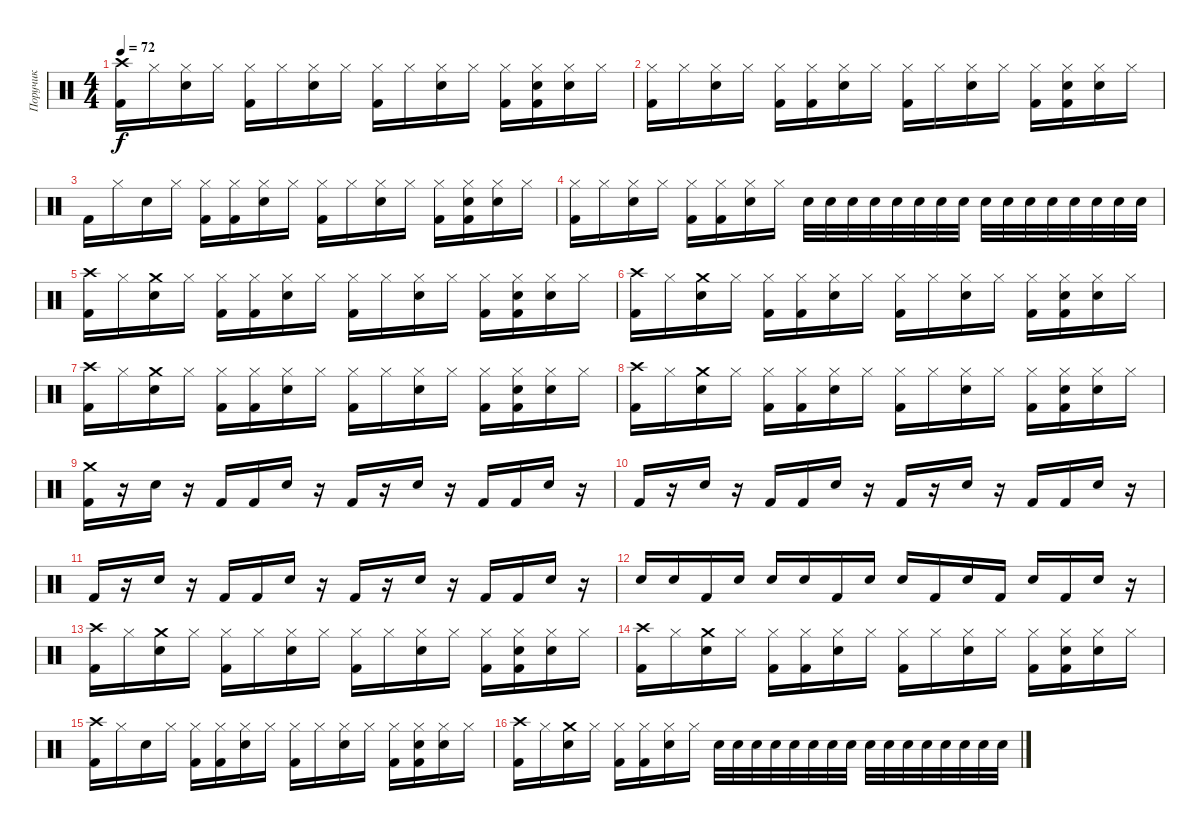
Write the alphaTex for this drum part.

\track ("Поручик" "Поручик") {instrument percussion}
\staff {score}
\articulation defaults
\ts (4 4)
\tempo 72
\clef neutral
\ks c
("Crash high (hit)" "Kick (hit) 2").16{dy f} "Hi-Hat (closed)".16 ("Electric Snare (hit)" "Hi-Hat (closed)").16 "Hi-Hat (closed)".16 ("Hi-Hat (closed)" "Kick (hit) 2").16 "Hi-Hat (closed)".16 ("Electric Snare (hit)" "Hi-Hat (closed)").16 "Hi-Hat (closed)".16 ("Hi-Hat (closed)" "Kick (hit) 2").16 "Hi-Hat (closed)".16 ("Electric Snare (hit)" "Hi-Hat (closed)").16 "Hi-Hat (closed)".16 ("Hi-Hat (closed)" "Kick (hit) 2").16 ("Snare (hit) 2" "Hi-Hat (closed)" "Kick (hit) 2").16 ("Electric Snare (hit)" "Hi-Hat (closed)").16 "Hi-Hat (closed)".16 |
("Hi-Hat (closed)" "Kick (hit) 2").16 "Hi-Hat (closed)".16 ("Electric Snare (hit)" "Hi-Hat (closed)").16 "Hi-Hat (closed)".16 ("Hi-Hat (closed)" "Kick (hit) 2").16 ("Hi-Hat (closed)" "Kick (hit) 2").16 ("Electric Snare (hit)" "Hi-Hat (closed)").16 "Hi-Hat (closed)".16 ("Hi-Hat (closed)" "Kick (hit) 2").16 "Hi-Hat (closed)".16 ("Electric Snare (hit)" "Hi-Hat (closed)").16 "Hi-Hat (closed)".16 ("Hi-Hat (closed)" "Kick (hit) 2").16 ("Snare (hit) 2" "Hi-Hat (closed)" "Kick (hit) 2").16 ("Electric Snare (hit)" "Hi-Hat (closed)").16 "Hi-Hat (closed)".16 |
"Kick (hit) 2".16 "Hi-Hat (closed)".16 "Electric Snare (hit)".16 "Hi-Hat (closed)".16 ("Hi-Hat (closed)" "Kick (hit) 2").16 ("Hi-Hat (closed)" "Kick (hit) 2").16 ("Electric Snare (hit)" "Hi-Hat (closed)").16 "Hi-Hat (closed)".16 ("Hi-Hat (closed)" "Kick (hit) 2").16 "Hi-Hat (closed)".16 ("Electric Snare (hit)" "Hi-Hat (closed)").16 "Hi-Hat (closed)".16 ("Hi-Hat (closed)" "Kick (hit) 2").16 ("Snare (hit) 2" "Hi-Hat (closed)" "Kick (hit) 2").16 ("Electric Snare (hit)" "Hi-Hat (closed)").16 "Hi-Hat (closed)".16 |
("Hi-Hat (closed)" "Kick (hit) 2").16 "Hi-Hat (closed)".16 ("Electric Snare (hit)" "Hi-Hat (closed)").16 "Hi-Hat (closed)".16 ("Hi-Hat (closed)" "Kick (hit) 2").16 ("Hi-Hat (closed)" "Kick (hit) 2").16 ("Electric Snare (hit)" "Hi-Hat (closed)").16 "Hi-Hat (closed)".16 "Snare (hit) 2".32 "Snare (hit) 2".32 "Snare (hit) 2".32 "Snare (hit) 2".32 "Snare (hit) 2".32 "Snare (hit) 2".32 "Snare (hit) 2".32 "Snare (hit) 2".32 "Electric Snare (hit)".32 "Electric Snare (hit)".32 "Electric Snare (hit)".32 "Electric Snare (hit)".32 "Electric Snare (hit)".32 "Electric Snare (hit)".32 "Electric Snare (hit)".32 "Electric Snare (hit)".32 |
("Crash high (hit)" "Kick (hit) 2").16 "Hi-Hat (closed)".16 ("Crash medium (hit)" "Electric Snare (hit)").16 "Hi-Hat (closed)".16 ("Hi-Hat (closed)" "Kick (hit) 2").16 ("Hi-Hat (closed)" "Kick (hit) 2").16 ("Electric Snare (hit)" "Hi-Hat (closed)").16 "Hi-Hat (closed)".16 ("Hi-Hat (closed)" "Kick (hit) 2").16 "Hi-Hat (closed)".16 ("Electric Snare (hit)" "Hi-Hat (closed)").16 "Hi-Hat (closed)".16 ("Hi-Hat (closed)" "Kick (hit) 2").16 ("Snare (hit) 2" "Hi-Hat (closed)" "Kick (hit) 2").16 ("Electric Snare (hit)" "Hi-Hat (closed)").16 "Hi-Hat (closed)".16 |
("Crash high (hit)" "Kick (hit) 2").16 "Hi-Hat (closed)".16 ("Crash medium (hit)" "Electric Snare (hit)").16 "Hi-Hat (closed)".16 ("Hi-Hat (closed)" "Kick (hit) 2").16 ("Hi-Hat (closed)" "Kick (hit) 2").16 ("Electric Snare (hit)" "Hi-Hat (closed)").16 "Hi-Hat (closed)".16 ("Hi-Hat (closed)" "Kick (hit) 2").16 "Hi-Hat (closed)".16 ("Electric Snare (hit)" "Hi-Hat (closed)").16 "Hi-Hat (closed)".16 ("Hi-Hat (closed)" "Kick (hit) 2").16 ("Snare (hit) 2" "Hi-Hat (closed)" "Kick (hit) 2").16 ("Electric Snare (hit)" "Hi-Hat (closed)").16 "Hi-Hat (closed)".16 |
("Crash high (hit)" "Kick (hit) 2").16 "Hi-Hat (closed)".16 ("Crash medium (hit)" "Electric Snare (hit)").16 "Hi-Hat (closed)".16 ("Hi-Hat (closed)" "Kick (hit) 2").16 ("Hi-Hat (closed)" "Kick (hit) 2").16 ("Electric Snare (hit)" "Hi-Hat (closed)").16 "Hi-Hat (closed)".16 ("Hi-Hat (closed)" "Kick (hit) 2").16 "Hi-Hat (closed)".16 ("Electric Snare (hit)" "Hi-Hat (closed)").16 "Hi-Hat (closed)".16 ("Hi-Hat (closed)" "Kick (hit) 2").16 ("Snare (hit) 2" "Hi-Hat (closed)" "Kick (hit) 2").16 ("Electric Snare (hit)" "Hi-Hat (closed)").16 "Hi-Hat (closed)".16 |
("Crash high (hit)" "Kick (hit) 2").16 "Hi-Hat (closed)".16 ("Crash medium (hit)" "Electric Snare (hit)").16 "Hi-Hat (closed)".16 ("Hi-Hat (closed)" "Kick (hit) 2").16 ("Hi-Hat (closed)" "Kick (hit) 2").16 ("Electric Snare (hit)" "Hi-Hat (closed)").16 "Hi-Hat (closed)".16 ("Hi-Hat (closed)" "Kick (hit) 2").16 "Hi-Hat (closed)".16 ("Electric Snare (hit)" "Hi-Hat (closed)").16 "Hi-Hat (closed)".16 ("Hi-Hat (closed)" "Kick (hit) 2").16 ("Snare (hit) 2" "Hi-Hat (closed)" "Kick (hit) 2").16 ("Electric Snare (hit)" "Hi-Hat (closed)").16 "Hi-Hat (closed)".16 |
("Crash medium (hit)" "Kick (hit) 2").16 r.16 "Electric Snare (hit)".16 r.16 "Kick (hit) 2".16 "Kick (hit) 2".16 "Electric Snare (hit)".16 r.16 "Kick (hit) 2".16 r.16 "Electric Snare (hit)".16 r.16 "Kick (hit) 2".16 "Kick (hit) 2".16 "Electric Snare (hit)".16 r.16 |
"Kick (hit) 2".16 r.16 "Electric Snare (hit)".16 r.16 "Kick (hit) 2".16 "Kick (hit) 2".16 "Electric Snare (hit)".16 r.16 "Kick (hit) 2".16 r.16 "Electric Snare (hit)".16 r.16 "Kick (hit) 2".16 "Kick (hit) 2".16 "Electric Snare (hit)".16 r.16 |
"Kick (hit) 2".16 r.16 "Electric Snare (hit)".16 r.16 "Kick (hit) 2".16 "Kick (hit) 2".16 "Electric Snare (hit)".16 r.16 "Kick (hit) 2".16 r.16 "Electric Snare (hit)".16 r.16 "Kick (hit) 2".16 "Kick (hit) 2".16 "Electric Snare (hit)".16 r.16 |
"Electric Snare (hit)".16 "Electric Snare (hit)".16 "Kick (hit) 2".16 "Electric Snare (hit)".16 "Electric Snare (hit)".16 "Electric Snare (hit)".16 "Kick (hit) 2".16 "Electric Snare (hit)".16 "Electric Snare (hit)".16 "Kick (hit) 2".16 "Electric Snare (hit)".16 "Kick (hit) 2".16 "Electric Snare (hit)".16 "Kick (hit) 2".16 "Electric Snare (hit)".16 r.16 |
("Crash high (hit)" "Kick (hit) 2").16 "Hi-Hat (closed)".16 ("Crash medium (hit)" "Electric Snare (hit)").16 "Hi-Hat (closed)".16 ("Hi-Hat (closed)" "Kick (hit) 2").16 "Hi-Hat (closed)".16 ("Electric Snare (hit)" "Hi-Hat (closed)").16 "Hi-Hat (closed)".16 ("Hi-Hat (closed)" "Kick (hit) 2").16 "Hi-Hat (closed)".16 ("Electric Snare (hit)" "Hi-Hat (closed)").16 "Hi-Hat (closed)".16 ("Hi-Hat (closed)" "Kick (hit) 2").16 ("Snare (hit) 2" "Hi-Hat (closed)" "Kick (hit) 2").16 ("Electric Snare (hit)" "Hi-Hat (closed)").16 "Hi-Hat (closed)".16 |
("Crash high (hit)" "Kick (hit) 2").16 "Hi-Hat (closed)".16 ("Crash medium (hit)" "Electric Snare (hit)").16 "Hi-Hat (closed)".16 ("Hi-Hat (closed)" "Kick (hit) 2").16 ("Hi-Hat (closed)" "Kick (hit) 2").16 ("Electric Snare (hit)" "Hi-Hat (closed)").16 "Hi-Hat (closed)".16 ("Hi-Hat (closed)" "Kick (hit) 2").16 "Hi-Hat (closed)".16 ("Electric Snare (hit)" "Hi-Hat (closed)").16 "Hi-Hat (closed)".16 ("Hi-Hat (closed)" "Kick (hit) 2").16 ("Snare (hit) 2" "Hi-Hat (closed)" "Kick (hit) 2").16 ("Electric Snare (hit)" "Hi-Hat (closed)").16 "Hi-Hat (closed)".16 |
("Crash high (hit)" "Kick (hit) 2").16 "Hi-Hat (closed)".16 "Electric Snare (hit)".16 "Hi-Hat (closed)".16 ("Hi-Hat (closed)" "Kick (hit) 2").16 ("Hi-Hat (closed)" "Kick (hit) 2").16 ("Electric Snare (hit)" "Hi-Hat (closed)").16 "Hi-Hat (closed)".16 ("Hi-Hat (closed)" "Kick (hit) 2").16 "Hi-Hat (closed)".16 ("Electric Snare (hit)" "Hi-Hat (closed)").16 "Hi-Hat (closed)".16 ("Hi-Hat (closed)" "Kick (hit) 2").16 ("Snare (hit) 2" "Hi-Hat (closed)" "Kick (hit) 2").16 ("Electric Snare (hit)" "Hi-Hat (closed)").16 "Hi-Hat (closed)".16 |
("Crash high (hit)" "Kick (hit) 2").16 "Hi-Hat (closed)".16 ("Crash medium (hit)" "Electric Snare (hit)").16 "Hi-Hat (closed)".16 ("Hi-Hat (closed)" "Kick (hit) 2").16 ("Hi-Hat (closed)" "Kick (hit) 2").16 ("Electric Snare (hit)" "Hi-Hat (closed)").16 "Hi-Hat (closed)".16 "Snare (hit) 2".32 "Snare (hit) 2".32 "Snare (hit) 2".32 "Snare (hit) 2".32 "Snare (hit) 2".32 "Snare (hit) 2".32 "Snare (hit) 2".32 "Snare (hit) 2".32 "Electric Snare (hit)".32 "Electric Snare (hit)".32 "Electric Snare (hit)".32 "Electric Snare (hit)".32 "Electric Snare (hit)".32 "Electric Snare (hit)".32 "Electric Snare (hit)".32 "Electric Snare (hit)".32
